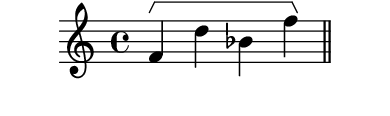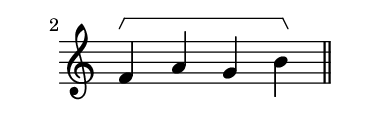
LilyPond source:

\version "2.10.33"

\include "../config/lib.ly"

\score {
  \new Staff {
    \time 4/4
    \relative c' {
      \bracketUp
      \override TextScript #'extra-offset = #'( 0 . 2 )
      f\startGroup^\markup{m1} d' bes f'\stopGroup
      \bar "||"
      f,\startGroup^\markup{m2} a g b\stopGroup
      \bar "||"
    }
  }
  \layout {
    \context {
      \Staff \consists "Horizontal_bracket_engraver"
    }
  }
}
\paper {
  paper-width = 6.6\cm
  paper-height = 2.3\cm
  line-width = 7.5\cm
  top-margin = -.5\cm
  left-margin = .1\cm
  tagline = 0
  indent = 0
}
